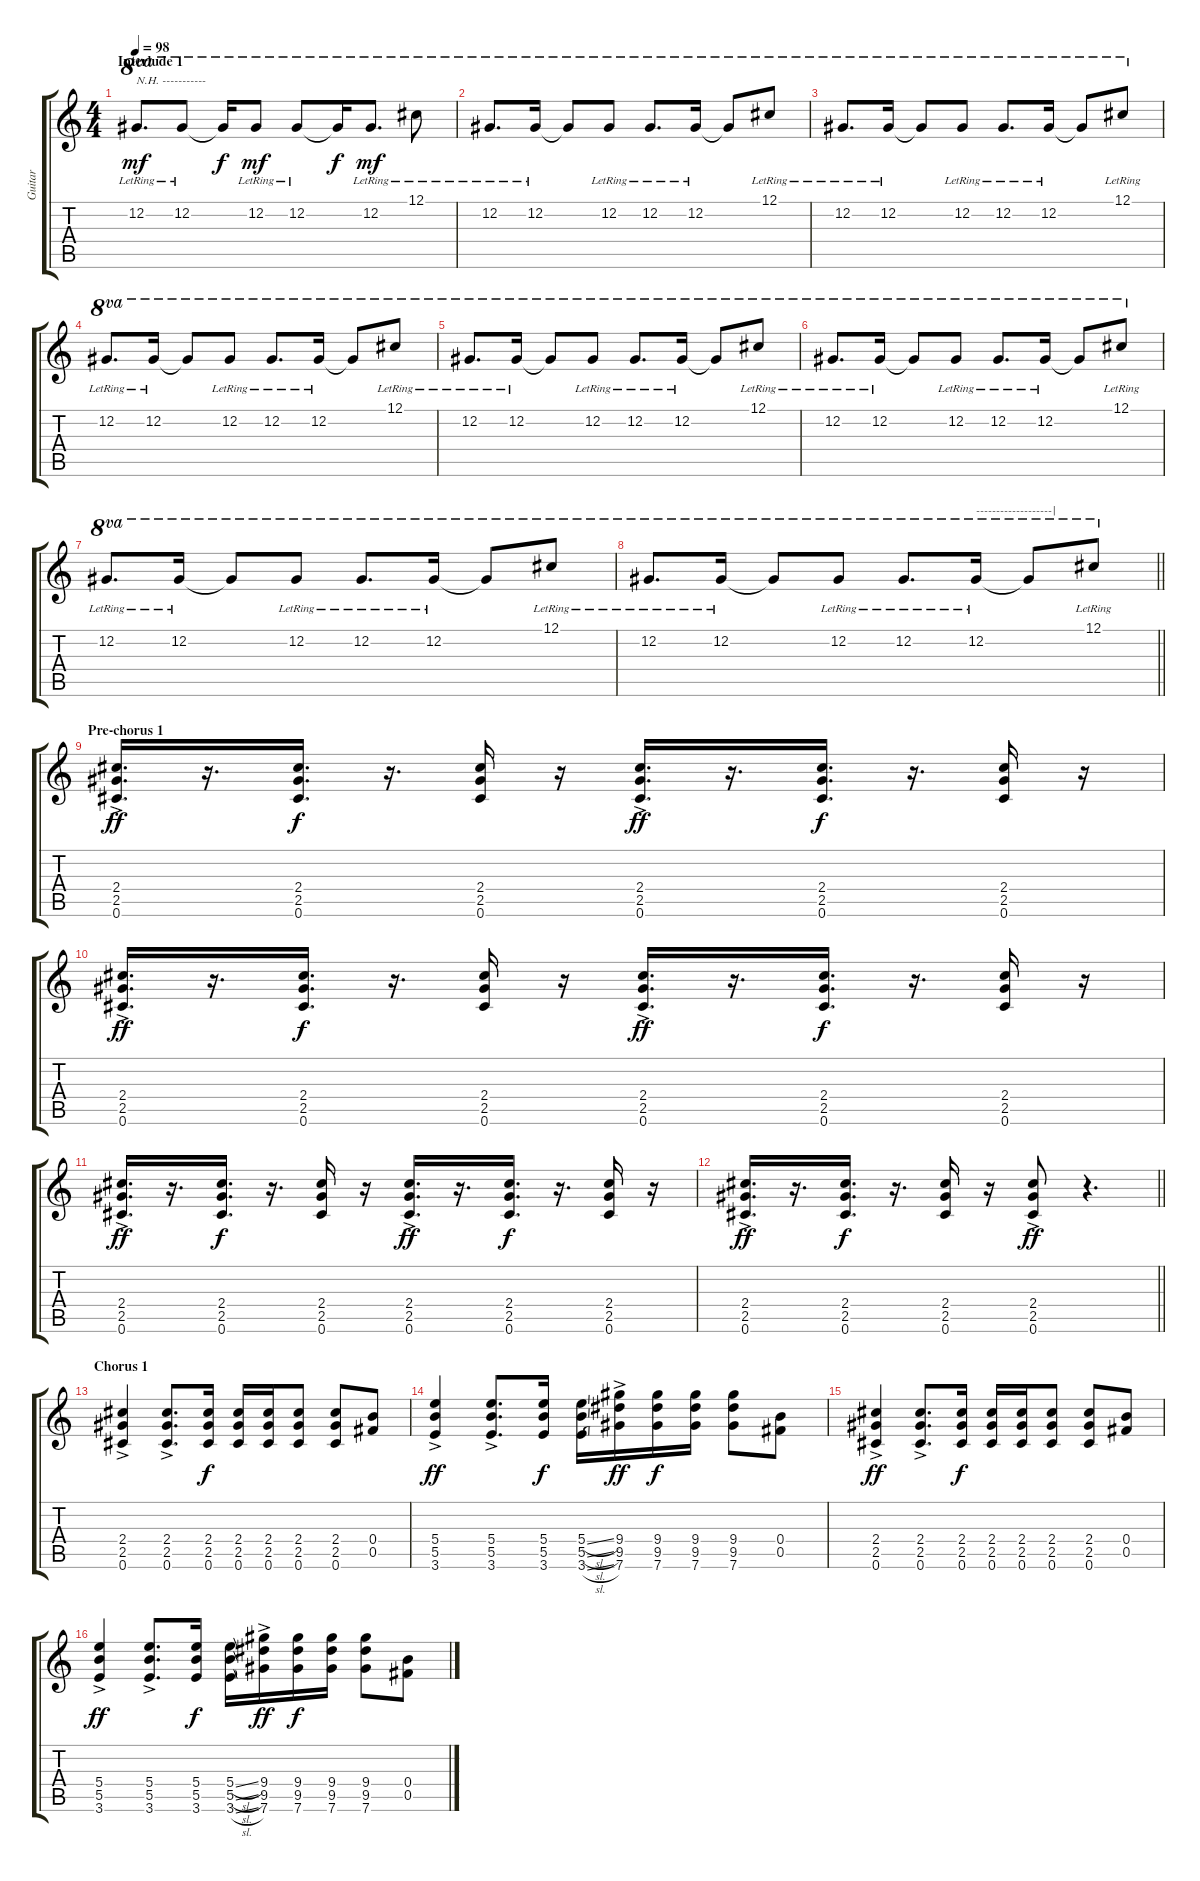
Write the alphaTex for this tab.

\track ("Guitar" "Guitar") {instrument electricguitarclean}
\staff {score tabs}
\tuning (Db4 Ab3 E3 B2 Gb2 Db2) {hide}
\ts (4 4)
\section ("" "Interlude 1")
\tempo 98
\clef g2
\ks c
12.2{lr}.8{d ot 8va txt "N.H. -----------" dy mf instrument electricguitarclean} 12.2{lr}.8{ot 8va} 12.2{t}.16{ot 8va dy f} 12.2{lr}.8{ot 8va dy mf} 12.2{lr}.8{ot 8va} 12.2{t}.16{ot 8va dy f} 12.2{lr}.8{d ot 8va dy mf} 12.1{lr}.8{ot 8va} |
12.2{lr}.8{d ot 8va} 12.2{lr}.16{ot 8va} 12.2{t}.8{ot 8va} 12.2{lr}.8{ot 8va} 12.2{lr}.8{d ot 8va} 12.2{lr}.16{ot 8va} 12.2{t}.8{ot 8va} 12.1{lr}.8{ot 8va} |
12.2{lr}.8{d ot 8va} 12.2{lr}.16{ot 8va} 12.2{t}.8{ot 8va} 12.2{lr}.8{ot 8va} 12.2{lr}.8{d ot 8va} 12.2{lr}.16{ot 8va} 12.2{t}.8{ot 8va} 12.1{lr}.8{ot 8va} |
12.2{lr}.8{d ot 8va} 12.2{lr}.16{ot 8va} 12.2{t}.8{ot 8va} 12.2{lr}.8{ot 8va} 12.2{lr}.8{d ot 8va} 12.2{lr}.16{ot 8va} 12.2{t}.8{ot 8va} 12.1{lr}.8{ot 8va} |
12.2{lr}.8{d ot 8va} 12.2{lr}.16{ot 8va} 12.2{t}.8{ot 8va} 12.2{lr}.8{ot 8va} 12.2{lr}.8{d ot 8va} 12.2{lr}.16{ot 8va} 12.2{t}.8{ot 8va} 12.1{lr}.8{ot 8va} |
12.2{lr}.8{d ot 8va} 12.2{lr}.16{ot 8va} 12.2{t}.8{ot 8va} 12.2{lr}.8{ot 8va} 12.2{lr}.8{d ot 8va} 12.2{lr}.16{ot 8va} 12.2{t}.8{ot 8va} 12.1{lr}.8{ot 8va} |
12.2{lr}.8{d ot 8va} 12.2{lr}.16{ot 8va} 12.2{t}.8{ot 8va} 12.2{lr}.8{ot 8va} 12.2{lr}.8{d ot 8va} 12.2{lr}.16{ot 8va} 12.2{t}.8{ot 8va} 12.1{lr}.8{ot 8va} |
\barLineRight lightlight
12.2{lr}.8{d ot 8va} 12.2{lr}.16{ot 8va} 12.2{t}.8{ot 8va} 12.2{lr}.8{ot 8va} 12.2{lr}.8{d ot 8va} 12.2{lr}.16{ot 8va txt "-------------------|"} 12.2{t}.8{ot 8va} 12.1{lr}.8{ot 8va} |
\section ("" "Pre-chorus 1")
(2.4{ac} 2.5{ac} 0.6{ac}).16{d ot 8vb dy ff instrument distortionguitar} r.16{d} (2.4 2.5 0.6).16{d ot 8vb dy f} r.16{d} (2.4 2.5 0.6).16{ot 8vb} r.16 (2.4{ac} 2.5{ac} 0.6{ac}).16{d ot 8vb dy ff} r.16{d} (2.4 2.5 0.6).16{d ot 8vb dy f} r.16{d} (2.4 2.5 0.6).16{ot 8vb} r.16 |
(2.4{ac} 2.5{ac} 0.6{ac}).16{d ot 8vb dy ff} r.16{d} (2.4 2.5 0.6).16{d ot 8vb dy f} r.16{d} (2.4 2.5 0.6).16{ot 8vb} r.16 (2.4{ac} 2.5{ac} 0.6{ac}).16{d ot 8vb dy ff} r.16{d} (2.4 2.5 0.6).16{d ot 8vb dy f} r.16{d} (2.4 2.5 0.6).16{ot 8vb} r.16 |
(2.4{ac} 2.5{ac} 0.6{ac}).16{d ot 8vb dy ff} r.16{d} (2.4 2.5 0.6).16{d ot 8vb dy f} r.16{d} (2.4 2.5 0.6).16{ot 8vb} r.16 (2.4{ac} 2.5{ac} 0.6{ac}).16{d ot 8vb dy ff} r.16{d} (2.4 2.5 0.6).16{d ot 8vb dy f} r.16{d} (2.4 2.5 0.6).16{ot 8vb} r.16 |
\barLineRight lightlight
(2.4{ac} 2.5{ac} 0.6{ac}).16{d ot 8vb dy ff} r.16{d} (2.4 2.5 0.6).16{d ot 8vb dy f} r.16{d} (2.4 2.5 0.6).16{ot 8vb} r.16 (2.4{ac} 2.5{ac} 0.6{ac}).8{ot 8vb dy ff} r.4{d} |
\section ("" "Chorus 1")
(2.4{ac} 2.5{ac} 0.6{ac}).4{ot 8vb} (2.4{ac} 2.5{ac} 0.6{ac}).8{d ot 8vb} (2.4 2.5 0.6).16{ot 8vb dy f} (2.4 2.5 0.6).16{ot 8vb} (2.4 2.5 0.6).16{ot 8vb} (2.4 2.5 0.6).8{ot 8vb} (2.4 2.5 0.6).8{ot 8vb} (0.4 0.5).8{ot 8vb} |
(5.4{ac} 5.5{ac} 3.6{ac}).4{ot 8vb dy ff} (5.4{ac} 5.5{ac} 3.6{ac}).8{d ot 8vb} (5.4 5.5 3.6).16{ot 8vb dy f} (5.4{sl} 5.5{sl} 3.6{sl}).16{ot 8vb} (9.4{ac} 9.5{ac} 7.6{ac}).16{ot 8vb dy ff} (9.4 9.5 7.6).16{ot 8vb dy f} (9.4 9.5 7.6).16{ot 8vb} (9.4 9.5 7.6).8{ot 8vb} (0.4 0.5).8{ot 8vb} |
(2.4{ac} 2.5{ac} 0.6{ac}).4{ot 8vb dy ff} (2.4{ac} 2.5{ac} 0.6{ac}).8{d ot 8vb} (2.4 2.5 0.6).16{ot 8vb dy f} (2.4 2.5 0.6).16{ot 8vb} (2.4 2.5 0.6).16{ot 8vb} (2.4 2.5 0.6).8{ot 8vb} (2.4 2.5 0.6).8{ot 8vb} (0.4 0.5).8{ot 8vb} |
(5.4{ac} 5.5{ac} 3.6{ac}).4{ot 8vb dy ff} (5.4{ac} 5.5{ac} 3.6{ac}).8{d ot 8vb} (5.4 5.5 3.6).16{ot 8vb dy f} (5.4{sl} 5.5{sl} 3.6{sl}).16{ot 8vb} (9.4{ac} 9.5{ac} 7.6{ac}).16{ot 8vb dy ff} (9.4 9.5 7.6).16{ot 8vb dy f} (9.4 9.5 7.6).16{ot 8vb} (9.4 9.5 7.6).8{ot 8vb} (0.4 0.5).8{ot 8vb}
